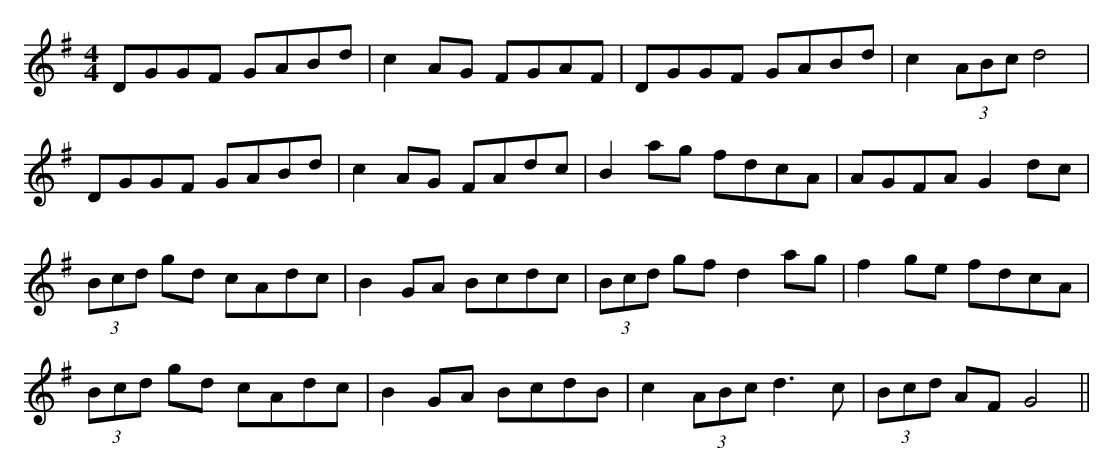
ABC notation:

X:1
M:4/4
K:G
DGGF GABd|c2 AG FGAF|DGGF GABd|c2 (3ABc d4|
DGGF GABd|c2 AG FAdc|B2 ag fdcA|AGFA G2 dc|
(3Bcd gd cAdc|B2 GA Bcdc|(3Bcd gf d2 ag|f2 ge fdcA|
(3Bcd gd cAdc|B2 GA BcdB|c2 (3ABc d3c|(3Bcd AF G4||
